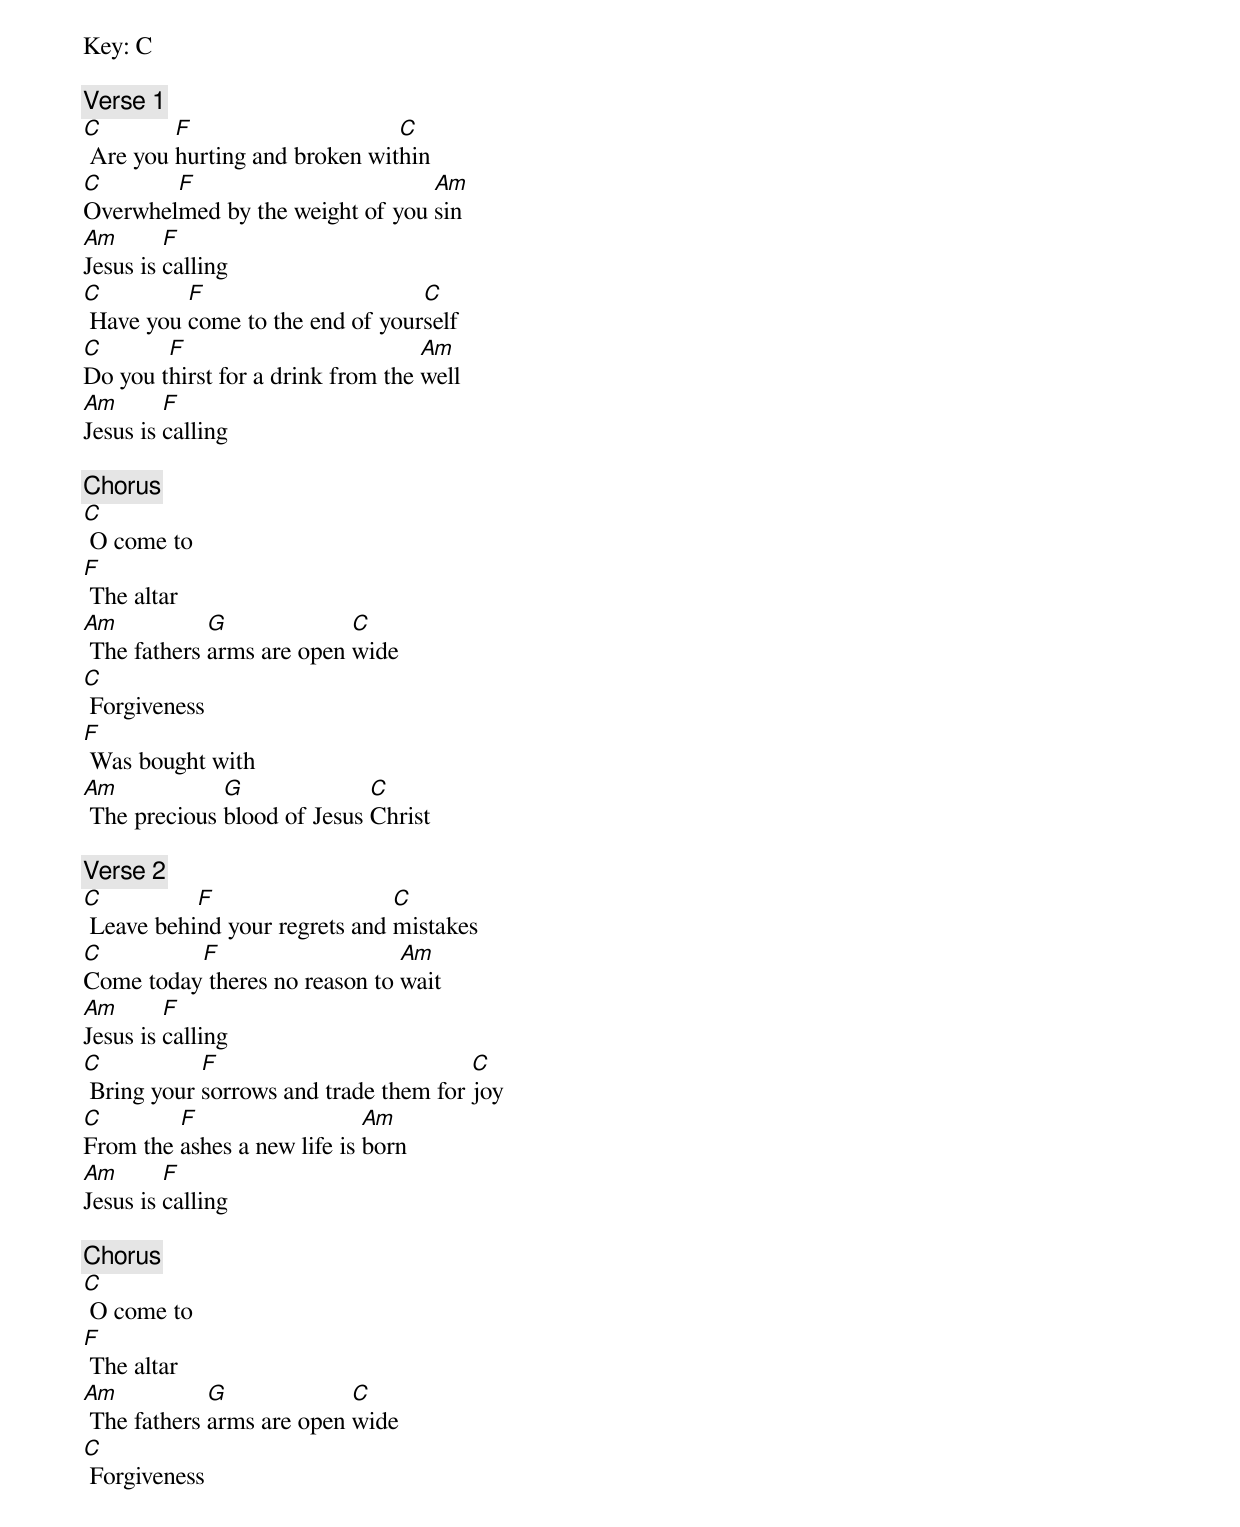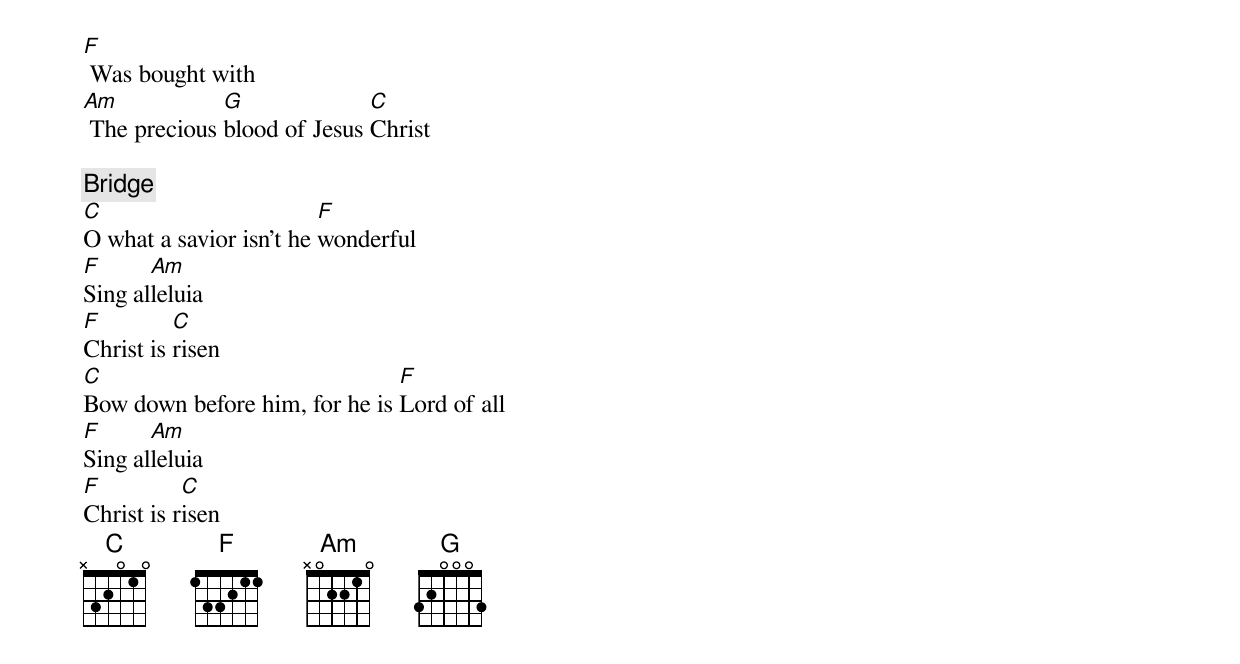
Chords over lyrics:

Key: C

[Verse 1]
C        F                     C
 Are you hurting and broken within
C       F                        Am
Overwhelmed by the weight of you sin
Am       F
Jesus is calling
C         F                      C
 Have you come to the end of yourself
C       F                          Am
Do you thirst for a drink from the well
Am       F
Jesus is calling

[Chorus]
C
 O come to
F
 The altar
Am           G             C
 The fathers arms are open wide
C
 Forgiveness
F
 Was bought with
Am            G              C
 The precious blood of Jesus Christ

[Verse 2]
C          F                   C
 Leave behind your regrets and mistakes
C         F                    Am
Come today theres no reason to wait
Am       F
Jesus is calling
C           F                          C
 Bring your sorrows and trade them for joy
C        F                   Am
From the ashes a new life is born
Am       F
Jesus is calling

[Chorus]
C
 O come to
F
 The altar
Am           G             C
 The fathers arms are open wide
C
 Forgiveness
F
 Was bought with
Am            G              C
 The precious blood of Jesus Christ

[Bridge]
C                        F
O what a savior isn’t he wonderful
F      Am
Sing alleluia
F         C
Christ is risen
C                              F
Bow down before him, for he is Lord of all
F      Am
Sing alleluia
F          C
Christ is risen
